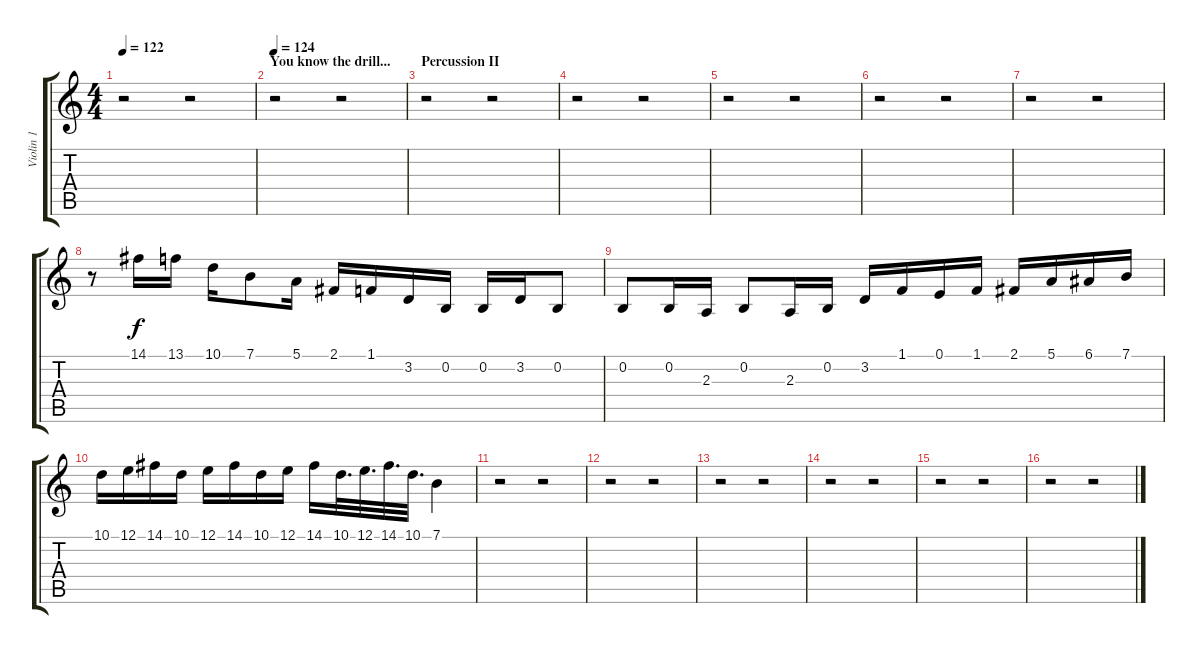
\track ("Violin 1" "Violin 1") {instrument violin}
\staff {score tabs}
\tuning (E4 B3 G3 D3 A2 E2) {hide}
\ts (4 4)
\tempo 122
\clef g2
\ks c
r.2{dy mf} r.2 |
\section ("" "You know the drill...")
\tempo 124
r.2 r.2 |
\section ("" "Percussion II")
r.2 r.2 |
r.2 r.2 |
r.2 r.2 |
r.2 r.2 |
r.2 r.2 |
r.8 14.1.16{dy f} 13.1.16 10.1.16 7.1.8 5.1.16 2.1.16 1.1.16 3.2.16 0.2.16 0.2.16 3.2.16 0.2.8 |
0.2.8 0.2.16 2.3.16 0.2.8 2.3.16 0.2.16 3.2.16 1.1.16 0.1.16 1.1.16 2.1.16 5.1.16 6.1.16 7.1.16 |
10.1.16 12.1.16 14.1.16 10.1.16 12.1.16 14.1.16 10.1.16 12.1.16 14.1.16 10.1.32{d} 12.1.32{d} 14.1.32{d} 10.1.32{d} 7.1.4 |
r.2 r.2 |
r.2 r.2 |
r.2 r.2 |
r.2 r.2 |
r.2 r.2 |
r.2 r.2
